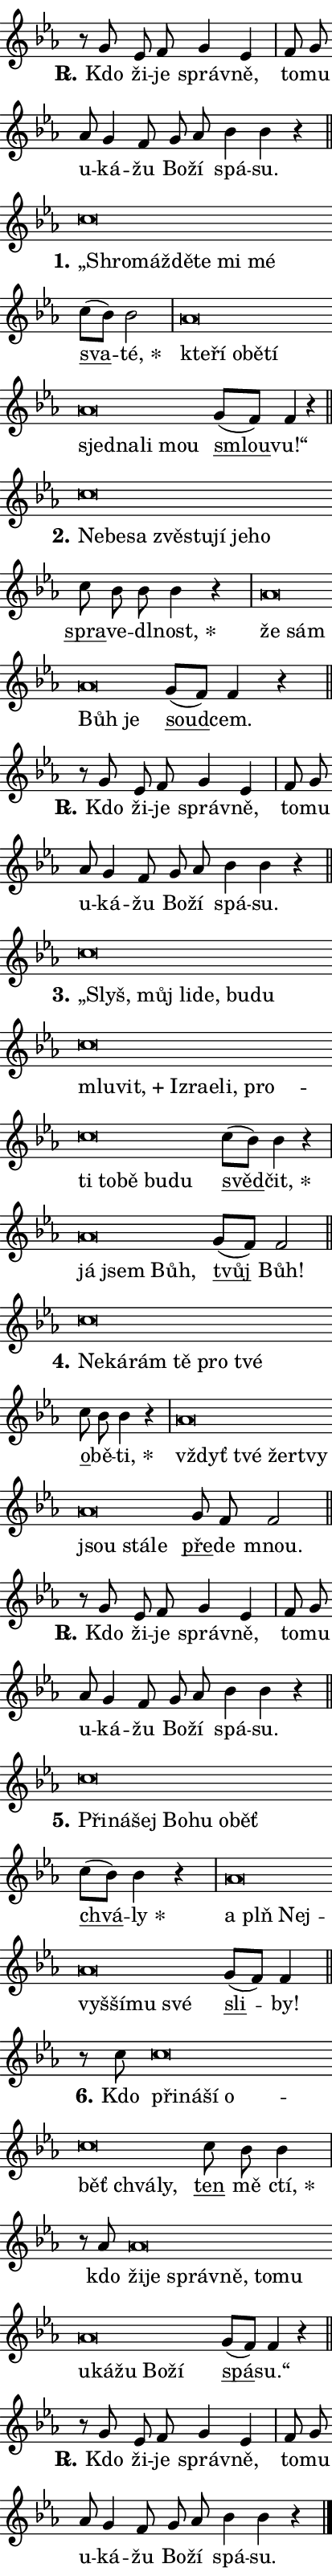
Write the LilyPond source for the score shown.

\version "2.24.0"
\header { tagline = "" }
\paper {
  indent = 0\cm
  top-margin = 0\cm
  right-margin = 0\cm
  bottom-margin = 0\cm
  left-margin = 0\cm
  paper-width = 7\cm
  page-breaking = #ly:one-page-breaking
  system-system-spacing.basic-distance = #11
  score-system-spacing.basic-distance = #11
  ragged-last = ##f
}


%% Author: Thomas Morley
%% https://lists.gnu.org/archive/html/lilypond-user/2020-05/msg00002.html
#(define (line-position grob)
"Returns position of @var[grob} in current system:
   @code{'start}, if at first time-step
   @code{'end}, if at last time-step
   @code{'middle} otherwise
"
  (let* ((col (ly:item-get-column grob))
         (ln (ly:grob-object col 'left-neighbor))
         (rn (ly:grob-object col 'right-neighbor))
         (col-to-check-left (if (ly:grob? ln) ln col))
         (col-to-check-right (if (ly:grob? rn) rn col))
         (break-dir-left
           (and
             (ly:grob-property col-to-check-left 'non-musical #f)
             (ly:item-break-dir col-to-check-left)))
         (break-dir-right
           (and
             (ly:grob-property col-to-check-right 'non-musical #f)
             (ly:item-break-dir col-to-check-right))))
        (cond ((eqv? 1 break-dir-left) 'start)
              ((eqv? -1 break-dir-right) 'end)
              (else 'middle))))

#(define (tranparent-at-line-position vctor)
  (lambda (grob)
  "Relying on @code{line-position} select the relevant enry from @var{vctor}.
Used to determine transparency,"
    (case (line-position grob)
      ((end) (not (vector-ref vctor 0)))
      ((middle) (not (vector-ref vctor 1)))
      ((start) (not (vector-ref vctor 2))))))

noteHeadBreakVisibility =
#(define-music-function (break-visibility)(vector?)
"Makes @code{NoteHead}s transparent relying on @var{break-visibility}"
#{
  \override NoteHead.transparent =
    #(tranparent-at-line-position break-visibility)
#})

#(define delete-ledgers-for-transparent-note-heads
  (lambda (grob)
    "Reads whether a @code{NoteHead} is transparent.
If so this @code{NoteHead} is removed from @code{'note-heads} from
@var{grob}, which is supposed to be @code{LedgerLineSpanner}.
As a result ledgers are not printed for this @code{NoteHead}"
    (let* ((nhds-array (ly:grob-object grob 'note-heads))
           (nhds-list
             (if (ly:grob-array? nhds-array)
                 (ly:grob-array->list nhds-array)
                 '()))
           ;; Relies on the transparent-property being done before
           ;; Staff.LedgerLineSpanner.after-line-breaking is executed.
           ;; This is fragile ...
           (to-keep
             (remove
               (lambda (nhd)
                 (ly:grob-property nhd 'transparent #f))
               nhds-list)))
      ;; TODO find a better method to iterate over grob-arrays, similiar
      ;; to filter/remove etc for lists
      ;; For now rebuilt from scratch
      (set! (ly:grob-object grob 'note-heads)  '())
      (for-each
        (lambda (nhd)
          (ly:pointer-group-interface::add-grob grob 'note-heads nhd))
        to-keep))))

hideNotes = {
  \noteHeadBreakVisibility #begin-of-line-visible
}
unHideNotes = {
  \noteHeadBreakVisibility #all-visible
}

% work-around for resetting accidentals
% https://lilypond.org/doc/v2.23/Documentation/notation/displaying-rhythms#unmetered-music
cadenzaMeasure = {
  \cadenzaOff
  \partial 1024 s1024
  \cadenzaOn
}

#(define-markup-command (accent layout props text) (markup?)
  "Underline accented syllable"
  (interpret-markup layout props
    #{\markup \override #'(offset . 4.3) \underline { #text }#}))

responsum = \markup \concat {
  "R" \hspace #-1.05 \path #0.1 #'((moveto 0 0.07) (lineto 0.9 0.8)) \hspace #0.05 "."
}

\layout {
    \context {
        \Staff
        \remove "Time_signature_engraver"
        \override LedgerLineSpanner.after-line-breaking = #delete-ledgers-for-transparent-note-heads
    }
    \context {
        \Voice {
            \override NoteHead.output-attributes = #'((class . "notehead"))
            \override Hairpin.height = #0.55
        }
    }
    \context {
        \Lyrics {
            \override StanzaNumber.output-attributes = #'((class . "stanzanumber"))
            \override LyricSpace.minimum-distance = #0.9
            \override LyricText.font-name = #"TeX Gyre Schola"
            \override LyricText.font-size = 1
            \override StanzaNumber.font-name = #"TeX Gyre Schola Bold"
            \override StanzaNumber.font-size = 1
        }
    }
}

% magnetic-lyrics.ily
%
%   written by
%     Jean Abou Samra <jean@abou-samra.fr>
%     Werner Lemberg <wl@gnu.org>
%
%   adapted by
%     Jiri Hon <jiri.hon@gmail.com>
%
% Version 2022-Apr-15

% https://www.mail-archive.com/lilypond-user@gnu.org/msg149350.html

#(define (Left_hyphen_pointer_engraver context)
   "Collect syllable-hyphen-syllable occurrences in lyrics and store
them in properties.  This engraver only looks to the left.  For
example, if the lyrics input is @code{foo -- bar}, it does the
following.

@itemize @bullet
@item
Set the @code{text} property of the @code{LyricHyphen} grob between
@q{foo} and @q{bar} to @code{foo}.

@item
Set the @code{left-hyphen} property of the @code{LyricText} grob with
text @q{foo} to the @code{LyricHyphen} grob between @q{foo} and
@q{bar}.
@end itemize

Use this auxiliary engraver in combination with the
@code{lyric-@/text::@/apply-@/magnetic-@/offset!} hook."
   (let ((hyphen #f)
         (text #f))
     (make-engraver
      (acknowledgers
       ((lyric-syllable-interface engraver grob source-engraver)
        (set! text grob)))
      (end-acknowledgers
       ((lyric-hyphen-interface engraver grob source-engraver)
        ;(when (not (grob::has-interface grob 'lyric-space-interface))
          (set! hyphen grob)));)
      ((stop-translation-timestep engraver)
       (when (and text hyphen)
         (ly:grob-set-object! text 'left-hyphen hyphen))
       (set! text #f)
       (set! hyphen #f)))))

#(define (lyric-text::apply-magnetic-offset! grob)
   "If the space between two syllables is less than the value in
property @code{LyricText@/.details@/.squash-threshold}, move the right
syllable to the left so that it gets concatenated with the left
syllable.

Use this function as a hook for
@code{LyricText@/.after-@/line-@/breaking} if the
@code{Left_@/hyphen_@/pointer_@/engraver} is active."
   (let ((hyphen (ly:grob-object grob 'left-hyphen #f)))
     (when hyphen
       (let ((left-text (ly:spanner-bound hyphen LEFT)))
         (when (grob::has-interface left-text 'lyric-syllable-interface)
           (let* ((common (ly:grob-common-refpoint grob left-text X))
                  (this-x-ext (ly:grob-extent grob common X))
                  (left-x-ext
                   (begin
                     ;; Trigger magnetism for left-text.
                     (ly:grob-property left-text 'after-line-breaking)
                     (ly:grob-extent left-text common X)))
                  ;; `delta` is the gap width between two syllables.
                  (delta (- (interval-start this-x-ext)
                            (interval-end left-x-ext)))
                  (details (ly:grob-property grob 'details))
                  (threshold (assoc-get 'squash-threshold details 0.2)))
             (when (< delta threshold)
               (let* (;; We have to manipulate the input text so that
                      ;; ligatures crossing syllable boundaries are not
                      ;; disabled.  For languages based on the Latin
                      ;; script this is essentially a beautification.
                      ;; However, for non-Western scripts it can be a
                      ;; necessity.
                      (lt (ly:grob-property left-text 'text))
                      (rt (ly:grob-property grob 'text))
                      (is-space (grob::has-interface hyphen 'lyric-space-interface))
                      (space (if is-space " " ""))
                      (space-markup (grob-interpret-markup grob " "))
                      (space-size (interval-length (ly:stencil-extent space-markup X)))
                      (extra-delta (if is-space space-size 0))
                      ;; Append new syllable.
                      (ltrt-space (if (and (string? lt) (string? rt))
                                (string-append lt space rt)
                                (make-concat-markup (list lt space rt))))
                      ;; Right-align `ltrt` to the right side.
                      (ltrt-space-markup (grob-interpret-markup
                               grob
                               (make-translate-markup
                                (cons (interval-length this-x-ext) 0)
                                (make-right-align-markup ltrt-space)))))
                 (begin
                   ;; Don't print `left-text`.
                   (ly:grob-set-property! left-text 'stencil #f)
                   ;; Set text and stencil (which holds all collected
                   ;; syllables so far) and shift it to the left.
                   (ly:grob-set-property! grob 'text ltrt-space)
                   (ly:grob-set-property! grob 'stencil ltrt-space-markup)
                   (ly:grob-translate-axis! grob (- (- delta extra-delta)) X))))))))))


#(define (lyric-hyphen::displace-bounds-first grob)
   ;; Make very sure this callback isn't triggered too early.
   (let ((left (ly:spanner-bound grob LEFT))
         (right (ly:spanner-bound grob RIGHT)))
     (ly:grob-property left 'after-line-breaking)
     (ly:grob-property right 'after-line-breaking)
     (ly:lyric-hyphen::print grob)))

squashThreshold = #0.4

\layout {
  \context {
    \Lyrics
    \consists #Left_hyphen_pointer_engraver
    \override LyricText.after-line-breaking =
      #lyric-text::apply-magnetic-offset!
    \override LyricHyphen.stencil = #lyric-hyphen::displace-bounds-first
    \override LyricText.details.squash-threshold = \squashThreshold
    \override LyricHyphen.minimum-distance = 0
    \override LyricHyphen.minimum-length = \squashThreshold
  }
}

squash = \override LyricText.details.squash-threshold = 9999
unSquash = \override LyricText.details.squash-threshold = \squashThreshold

left = \override LyricText.self-alignment-X = #LEFT
unLeft = \revert LyricText.self-alignment-X

starOffset = #(lambda (grob) 
                (let ((x_offset (ly:self-alignment-interface::aligned-on-x-parent grob)))
                  (if (= x_offset 0) 0 (+ x_offset 1.2))))

star = #(define-music-function (syllable)(string?)
"Append star separator at the end of a syllable"
#{
  \once \override LyricText.X-offset = #starOffset
  \lyricmode { \markup {
    #syllable
    \override #'((font-name . "TeX Gyre Schola Bold")) \hspace #0.2 \lower #0.65 \larger "*"
  } }
#})

starAccent = #(define-music-function (syllable)(string?)
"Append star separator at the end of a syllable and make accent"
#{
  \once \override LyricText.X-offset = #starOffset
  \lyricmode { \markup {
    \accent #syllable
    \override #'((font-name . "TeX Gyre Schola Bold")) \hspace #0.2 \lower #0.65 \larger "*"
  } }
#})

breath = #(define-music-function (syllable)(string?)
"Append breathing indicator at the end of a syllable"
#{
  \lyricmode { \markup { #syllable "+" } }
#})

optionalBreath = #(define-music-function (syllable)(string?)
"Append optional breathing indicator at the end of a syllable"
#{
  \lyricmode { \markup { #syllable "(+)" } }
#})


\score {
    <<
        \new Voice = "melody" { \cadenzaOn \key es \major \relative { r8 g' es f g4 es \cadenzaMeasure \bar "|" f8 g \bar "" as g4 f8 \bar "" g as \bar "" bes4 bes r \cadenzaMeasure \bar "||" \break } }
        \new Lyrics \lyricsto "melody" { \lyricmode { \set stanza = \responsum
Kdo ži -- je správ -- ně, to -- mu u -- ká -- žu Bo -- ží spá -- su. } }
    >>
    \layout {}
}

\score {
    <<
        \new Voice = "melody" { \cadenzaOn \key es \major \relative { c''\breve*1/16 \hideNotes \breve*1/16 \bar "" \breve*1/16 \bar "" \breve*1/16 \bar "" \breve*1/16 \breve*1/16 \bar "" \unHideNotes \bar "" c8[( bes)] bes2 \cadenzaMeasure \bar "|" as\breve*1/16 \hideNotes \breve*1/16 \bar "" \breve*1/16 \bar "" \breve*1/16 \bar "" \breve*1/16 \bar "" \breve*1/16 \bar "" \breve*1/16 \bar "" \breve*1/16 \breve*1/16 \bar "" \unHideNotes \bar "" g8[( f)] f4 r \cadenzaMeasure \bar "||" \break } }
        \new Lyrics \lyricsto "melody" { \lyricmode { \set stanza = "1."
\left „Shro -- \squash máž -- dě -- te mi mé \unLeft \unSquash \markup \accent sva -- \star té, \left kte -- \squash ří o -- bě -- tí sjed -- na -- li mou \unLeft \unSquash \markup \accent smlou -- vu!“ } }
    >>
    \layout {}
}

\score {
    <<
        \new Voice = "melody" { \cadenzaOn \key es \major \relative { c''\breve*1/16 \hideNotes \breve*1/16 \bar "" \breve*1/16 \bar "" \breve*1/16 \bar "" \breve*1/16 \bar "" \breve*1/16 \bar "" \breve*1/16 \breve*1/16 \bar "" \unHideNotes \bar "" c8 bes bes bes4 r \cadenzaMeasure \bar "|" as\breve*1/16 \hideNotes \breve*1/16 \bar "" \breve*1/16 \breve*1/16 \bar "" \unHideNotes \bar "" g8[( f)] f4 r \cadenzaMeasure \bar "||" \break } }
        \new Lyrics \lyricsto "melody" { \lyricmode { \set stanza = "2."
\left Ne -- \squash be -- sa zvě -- stu -- jí je -- ho \unLeft \unSquash \markup \accent spra -- ve -- dl -- \star nost, \left že \squash sám Bůh je \unLeft \unSquash \markup \accent soud -- cem. } }
    >>
    \layout {}
}

\score {
    <<
        \new Voice = "melody" { \cadenzaOn \key es \major \relative { r8 g' es f g4 es \cadenzaMeasure \bar "|" f8 g \bar "" as g4 f8 \bar "" g as \bar "" bes4 bes r \cadenzaMeasure \bar "||" \break } }
        \new Lyrics \lyricsto "melody" { \lyricmode { \set stanza = \responsum
Kdo ži -- je správ -- ně, to -- mu u -- ká -- žu Bo -- ží spá -- su. } }
    >>
    \layout {}
}

\score {
    <<
        \new Voice = "melody" { \cadenzaOn \key es \major \relative { c''\breve*1/16 \hideNotes \breve*1/16 \bar "" \breve*1/16 \bar "" \breve*1/16 \bar "" \breve*1/16 \bar "" \breve*1/16 \bar "" \breve*1/16 \bar "" \breve*1/16 \bar "" \breve*1/16 \bar "" \breve*1/16 \bar "" \breve*1/16 \bar "" \breve*1/16 \bar "" \breve*1/16 \bar "" \breve*1/16 \bar "" \breve*1/16 \bar "" \breve*1/16 \bar "" \breve*1/16 \breve*1/16 \bar "" \unHideNotes \bar "" c8[( bes)] bes4 r \cadenzaMeasure \bar "|" as\breve*1/16 \hideNotes \breve*1/16 \breve*1/16 \bar "" \unHideNotes \bar "" g8[( f)] f2 \cadenzaMeasure \bar "||" \break } }
        \new Lyrics \lyricsto "melody" { \lyricmode { \set stanza = "3."
\left „Slyš, \squash můj li -- de, bu -- du mlu -- \breath "vit," Iz -- ra -- e -- li, pro -- ti to -- bě bu -- du \unLeft \unSquash \markup \accent svěd -- \star čit, \left já \squash jsem Bůh, \unLeft \unSquash \markup \accent tvůj Bůh! } }
    >>
    \layout {}
}

\score {
    <<
        \new Voice = "melody" { \cadenzaOn \key es \major \relative { c''\breve*1/16 \hideNotes \breve*1/16 \bar "" \breve*1/16 \bar "" \breve*1/16 \bar "" \breve*1/16 \breve*1/16 \bar "" \unHideNotes \bar "" c8 bes bes4 r \cadenzaMeasure \bar "|" as\breve*1/16 \hideNotes \breve*1/16 \bar "" \breve*1/16 \bar "" \breve*1/16 \bar "" \breve*1/16 \bar "" \breve*1/16 \breve*1/16 \bar "" \unHideNotes \bar "" g8 f f2 \cadenzaMeasure \bar "||" \break } }
        \new Lyrics \lyricsto "melody" { \lyricmode { \set stanza = "4."
\left Ne -- \squash ká -- rám tě pro tvé \unLeft \unSquash \markup \accent o -- bě -- \star ti, \left vždyť \squash tvé žer -- tvy jsou stá -- le \unLeft \unSquash \markup \accent pře -- de mnou. } }
    >>
    \layout {}
}

\score {
    <<
        \new Voice = "melody" { \cadenzaOn \key es \major \relative { r8 g' es f g4 es \cadenzaMeasure \bar "|" f8 g \bar "" as g4 f8 \bar "" g as \bar "" bes4 bes r \cadenzaMeasure \bar "||" \break } }
        \new Lyrics \lyricsto "melody" { \lyricmode { \set stanza = \responsum
Kdo ži -- je správ -- ně, to -- mu u -- ká -- žu Bo -- ží spá -- su. } }
    >>
    \layout {}
}

\score {
    <<
        \new Voice = "melody" { \cadenzaOn \key es \major \relative { c''\breve*1/16 \hideNotes \breve*1/16 \bar "" \breve*1/16 \bar "" \breve*1/16 \bar "" \breve*1/16 \bar "" \breve*1/16 \breve*1/16 \bar "" \unHideNotes \bar "" c8[( bes)] bes4 r \cadenzaMeasure \bar "|" as\breve*1/16 \hideNotes \breve*1/16 \bar "" \breve*1/16 \bar "" \breve*1/16 \bar "" \breve*1/16 \bar "" \breve*1/16 \breve*1/16 \bar "" \unHideNotes \bar "" g8[( f)] f4 \cadenzaMeasure \bar "||" \break } }
        \new Lyrics \lyricsto "melody" { \lyricmode { \set stanza = "5."
\left Při -- \squash ná -- šej Bo -- hu o -- běť \unLeft \unSquash \markup \accent chvá -- \star ly \left a \squash plň Nej -- vyš -- ší -- mu své \unLeft \unSquash \markup \accent sli -- by! } }
    >>
    \layout {}
}

\score {
    <<
        \new Voice = "melody" { \cadenzaOn \key es \major \relative { r8 c''8 c\breve*1/16 \hideNotes \breve*1/16 \bar "" \breve*1/16 \bar "" \breve*1/16 \bar "" \breve*1/16 \bar "" \breve*1/16 \breve*1/16 \bar "" \unHideNotes \bar "" c8 bes bes4 \cadenzaMeasure \bar "|" r8 as8 as\breve*1/16 \hideNotes \breve*1/16 \bar "" \breve*1/16 \bar "" \breve*1/16 \bar "" \breve*1/16 \bar "" \breve*1/16 \bar "" \breve*1/16 \bar "" \breve*1/16 \bar "" \breve*1/16 \bar "" \breve*1/16 \breve*1/16 \bar "" \unHideNotes \bar "" g8[( f)] f4 r \cadenzaMeasure \bar "||" \break } }
        \new Lyrics \lyricsto "melody" { \lyricmode { \set stanza = "6."
Kdo \left při -- \squash ná -- ší o -- běť chvá -- ly, \unLeft \unSquash \markup \accent ten mě \star ctí, kdo \left ži -- \squash je správ -- ně, to -- mu u -- ká -- žu Bo -- ží \unLeft \unSquash \markup \accent spá -- su.“ } }
    >>
    \layout {}
}

\score {
    <<
        \new Voice = "melody" { \cadenzaOn \key es \major \relative { r8 g' es f g4 es \cadenzaMeasure \bar "|" f8 g \bar "" as g4 f8 \bar "" g as \bar "" bes4 bes r \cadenzaMeasure \bar "||" \break } \bar "|." }
        \new Lyrics \lyricsto "melody" { \lyricmode { \set stanza = \responsum
Kdo ži -- je správ -- ně, to -- mu u -- ká -- žu Bo -- ží spá -- su. } }
    >>
    \layout {}
}
